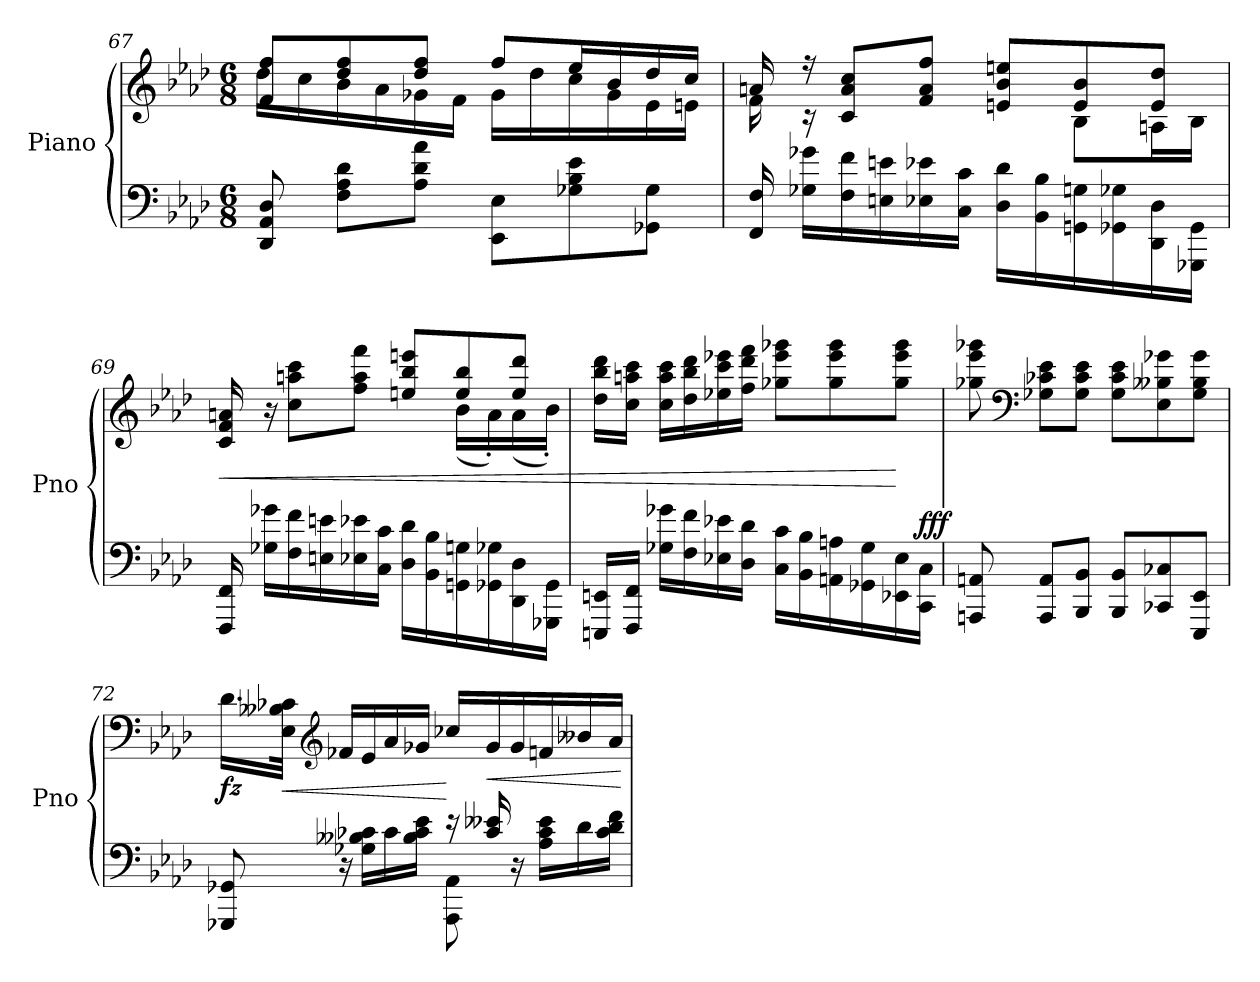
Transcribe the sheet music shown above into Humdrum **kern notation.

**kern	**kern	**dynam
*part1	*part1	*part1
*staff2	*staff1	*staff1/2
*I"Piano	*	*
*I'Pno	*	*
*clefF4	*clefG2	*
*k[b-e-a-d-]	*k[b-e-a-d-]	*
*M6/8	*M6/8	*
=67	=67	=67
*	*^	*
8DD-/ 8AA-/ 8D-/	8f/ 8ff/L	16dd-\LL	.
.	.	16cc\	.
8F\ 8A-\ 8d-\L	8dd-/ 8ff/	16b-\	.
.	.	16a-\	.
8A-\ 8d-\ 8a-\J	8dd-/ 8ff/J	16g-X\	.
.	.	16f\JJ	.
8EE-\ 8E-\L	8ff/L	16g-\LL	.
.	.	16dd-\	.
8G-X\ 8B-\ 8e-\	16ee-/L	16cc\	.
.	16b-/	16g-\	.
8GG-X\ 8G-\J	16dd-/	16e-\	.
.	16cc/JJ	16en\JJ	.
!!LO:PB:g=z	!!
=68	=68	=68	=68
16FF/ 16F/	16an/	16f\	.
16G-X\ 16g-X\LL	16r	16r	.
16F\ 16f\	8c/ 8a/ 8cc/L	4.rAyy	.
16En\ 16en\	.	.	.
16E-X\ 16e-X\	8f/ 8a/ 8ff/J	.	.
16C\ 16c\JJ	.	.	.
16D-\ 16d-\LL	8en/ 8b-/ 8een/L	.	.
16BB-\ 16B-\	.	.	.
16GGn\ 16Gn\	8e/ 8b-/	8B-\L	.
16GG-X\ 16G-X\	.	.	.
16DD-\ 16D-\	8e/ 8dd-/J	16An\L	.
16GGG-X\ 16GG-\JJ	.	16B-\JJ	.
=69	=69	=69	=69
!	!	!	!LO:HP:b
16FFF/ 16FF/	16c/ 16f/ 16an/	4.rAyy	<
16G-X\ 16g-X\LL	16r	.	.
16F\ 16f\	8cc\ 8aan\ 8ccc\L	.	.
16En\ 16en\	.	.	.
16E-X\ 16e-X\	8ff\ 8aa\ 8fff\J	.	.
16C\ 16c\JJ	.	.	.
16D-\ 16d-\LL	8een/ 8bb-/ 8eeen/L	8rddyy	.
16BB-\ 16B-\	.	.	.
16GGn\ 16Gn\	8ee/ 8bb-/	(<16b-\LL	.
16GG-X\ 16G-X\	.	16a'\)	.
16DD-\ 16D-\	8ee/ 8ddd-/J	(<16a\	.
16GGG-X\ 16GG-\JJ	.	16b-'\JJ)	.
*	*v	*v	*
=70	=70	=70
16EEEn/ 16EEn/LL	16dd-\ 16bb-\ 16ddd-\LL	.
16FFF/ 16FF/JJ	16cc\ 16aan\ 16ccc\JJ	.
16G-X\ 16g-X\LL	16cc\ 16aa\ 16ccc\LL	.
16F\ 16f\	16dd-\ 16bb-\ 16ddd-\	.
16E-X\ 16e-X\	16ee-X\ 16ccc\ 16eee-X\	.
16D-\ 16d-\JJ	16ff\ 16ddd-\ 16fff\JJ	.
16C\ 16c\LL	8gg-X\ 8eee-\ 8ggg-X\L	.
16BB-\ 16B-\	.	.
16AAn\ 16An\	8gg-\ 8eee-\ 8ggg-\	.
16GG-X\ 16G-\	.	.
16EE-X\ 16E-\	8gg-\ 8eee-\ 8ggg-\J	[
!	!	!LO:DY:a=2
16CC\ 16C\JJ	.	fff
!!LO:LB:g=z
=71	=71	=71
8AAAn/ 8AAn/	8gg-X\ 8eee-\ 8ggg-X\	.
*	*clefF4	*
8AAA/ 8AA/L	8G-X\ 8c-X\ 8e-\L	.
8BBB-/ 8BB-/J	8G-\ 8c-\ 8e-\J	.
8BBB-/ 8BB-/L	8G-\ 8c-\ 8e-\L	.
8CC-X/ 8C-X/	8E-\ 8B--X\ 8g-X\	.
8EEE-/ 8EE-/J	8G-\ 8B--\ 8g-\J	.
=72	=72	=72
*^	*	*
!	!	!	!LO:DY:b
8GGG-X/ 8GG-X/	4.rgyy	16.d-\LL	fz
!	!	!	!LO:HP:b
.	.	32E-\ 32B--X\ 32c-X\JJk	<
*	*	*clefG2	*
16r	.	16f-X/LL	.
16G-X\ 16B--X\ 16c-X\LL	.	16e-/	.
16c-\	.	16a-/	.
16B--\ 16c-\ 16e-\JJ	.	16g-X/JJ	.
16r	8AAA-\ 8AA-\	16cc-X/LL	[
!	!	!	!LO:HP:b
16c-/ 16e--X/	.	16g-/	<
16r	4rGGyy	16g-/	.
16A-\ 16c-\ 16e--\LL	.	16fn/	.
16d-\	.	16b--X/	.
16c-\ 16d-\ 16f\JJ	.	16a-/JJ	.
*v	*v	*	*
.	.	[
=	=	=
*-	*-	*-
